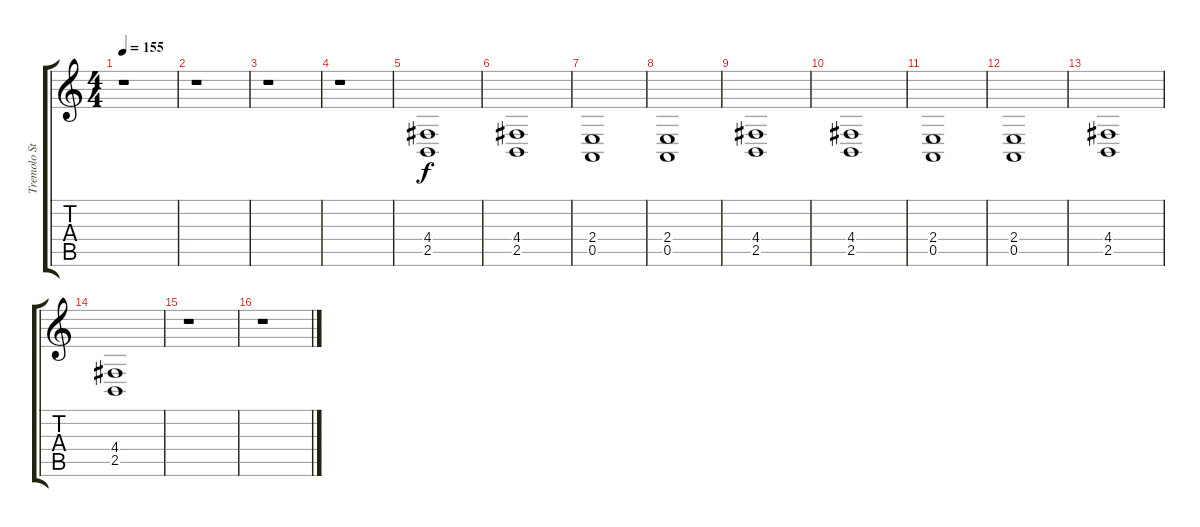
\track ("Tremolo Strings" "Tremolo St") {instrument tremolostrings}
\staff {score tabs}
\tuning (E4 B3 G3 D3 A2 E2) {hide}
\ts (4 4)
\tempo 155
\clef g2
\ks c
r.1{dy f} |
r.1 |
r.1 |
r.1 |
(4.4 2.5).1 |
(4.4 2.5).1 |
(2.4 0.5).1 |
(2.4 0.5).1 |
(4.4 2.5).1 |
(4.4 2.5).1 |
(2.4 0.5).1 |
(2.4 0.5).1 |
(4.4 2.5).1 |
(4.4 2.5).1 |
r.1 |
r.1
